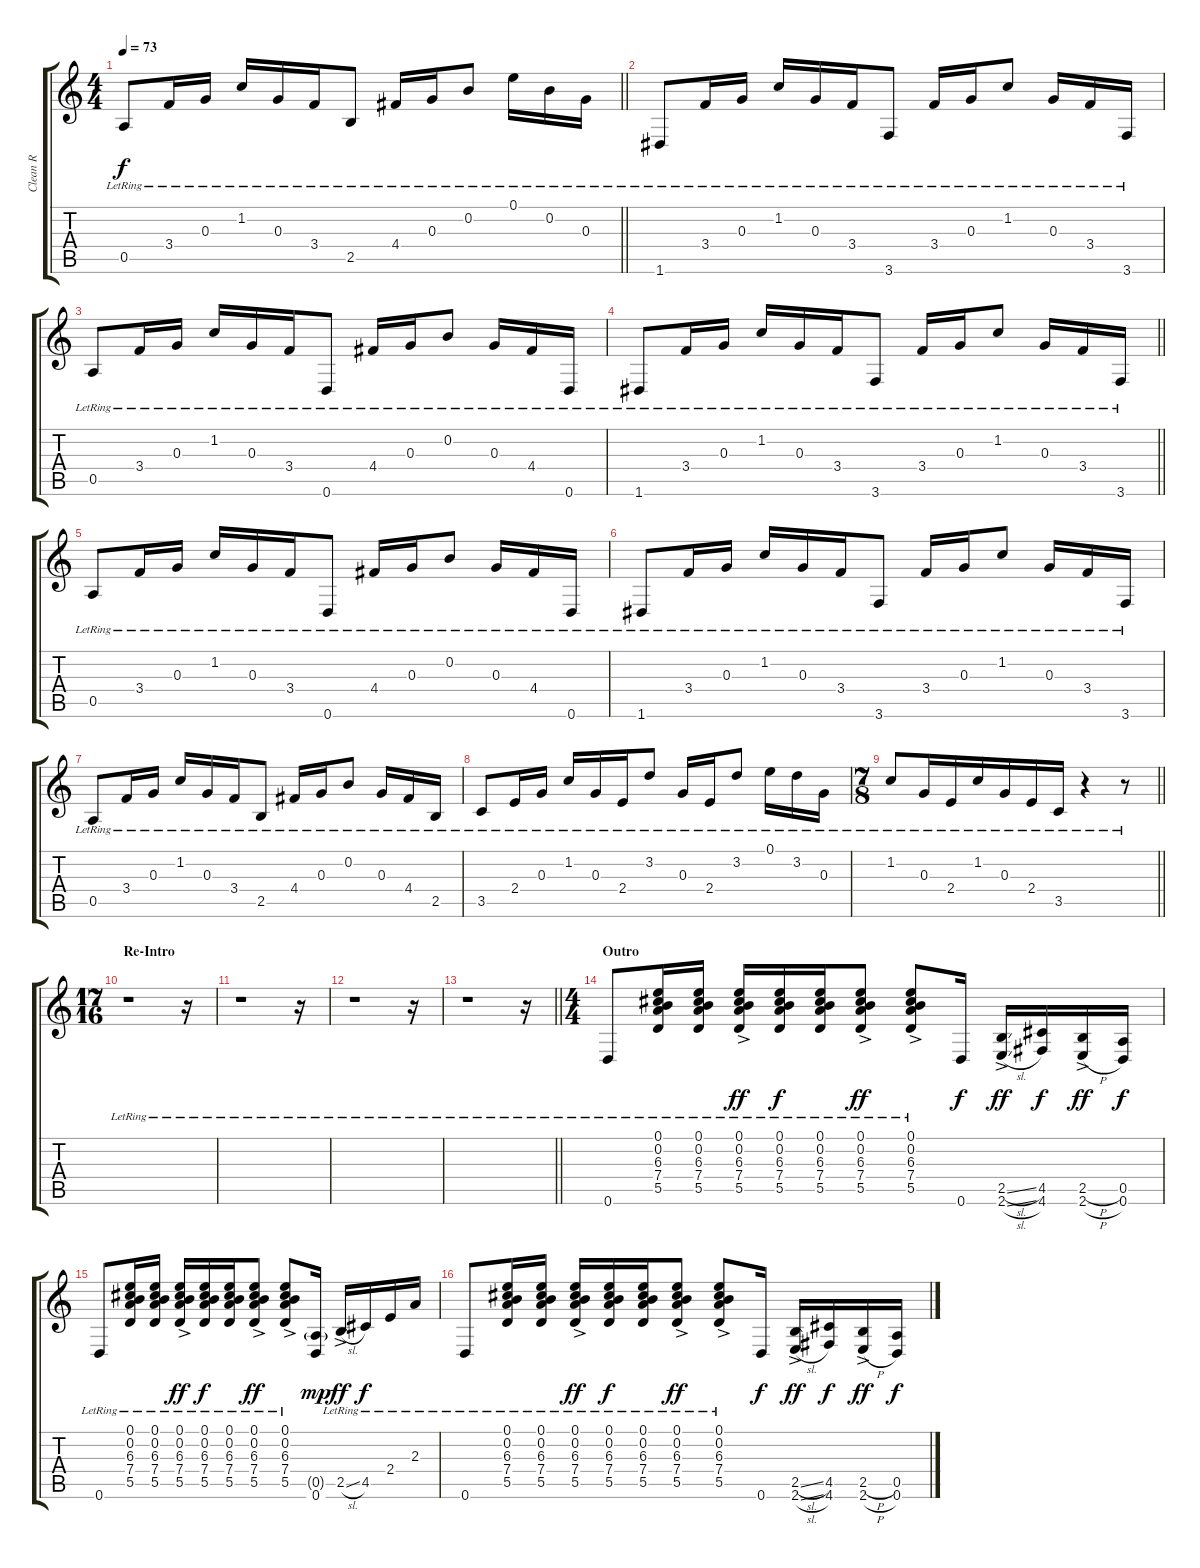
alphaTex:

\track ("Clean R" "Clean R") {instrument electricguitarclean}
\staff {score tabs}
\tuning (E4 B3 G3 D3 A2 D2) {hide}
\ts (4 4)
\tempo 73
\clef g2
\barLineRight lightlight
\ks c
0.5{lr}.8{dy f} 3.4{lr}.16 0.3{lr}.16 1.2{lr}.16 0.3{lr}.16 3.4{lr}.16 2.5{lr}.8 4.4{lr}.16 0.3{lr}.16 0.2{lr}.8 0.1{lr}.16 0.2{lr}.16 0.3{lr}.16 |
1.6{lr}.8 3.4{lr}.16 0.3{lr}.16 1.2{lr}.16 0.3{lr}.16 3.4{lr}.16 3.6{lr}.8 3.4{lr}.16 0.3{lr}.16 1.2{lr}.8 0.3{lr}.16 3.4{lr}.16 3.6{lr}.16 |
0.5{lr}.8 3.4{lr}.16 0.3{lr}.16 1.2{lr}.16 0.3{lr}.16 3.4{lr}.16 0.6{lr}.8 4.4{lr}.16 0.3{lr}.16 0.2{lr}.8 0.3{lr}.16 4.4{lr}.16 0.6{lr}.16 |
\barLineRight lightlight
1.6{lr}.8 3.4{lr}.16 0.3{lr}.16 1.2{lr}.16 0.3{lr}.16 3.4{lr}.16 3.6{lr}.8 3.4{lr}.16 0.3{lr}.16 1.2{lr}.8 0.3{lr}.16 3.4{lr}.16 3.6{lr}.16 |
0.5{lr}.8 3.4{lr}.16 0.3{lr}.16 1.2{lr}.16 0.3{lr}.16 3.4{lr}.16 0.6{lr}.8 4.4{lr}.16 0.3{lr}.16 0.2{lr}.8 0.3{lr}.16 4.4{lr}.16 0.6{lr}.16 |
1.6{lr}.8 3.4{lr}.16 0.3{lr}.16 1.2{lr}.16 0.3{lr}.16 3.4{lr}.16 3.6{lr}.8 3.4{lr}.16 0.3{lr}.16 1.2{lr}.8 0.3{lr}.16 3.4{lr}.16 3.6{lr}.16 |
0.5{lr}.8 3.4{lr}.16 0.3{lr}.16 1.2{lr}.16 0.3{lr}.16 3.4{lr}.16 2.5{lr}.8 4.4{lr}.16 0.3{lr}.16 0.2{lr}.8 0.3{lr}.16 4.4{lr}.16 2.5{lr}.16 |
3.5{lr}.8 2.4{lr}.16 0.3{lr}.16 1.2{lr}.16 0.3{lr}.16 2.4{lr}.16 3.2{lr}.8 0.3{lr}.16 2.4{lr}.16 3.2{lr}.8 0.1{lr}.16 3.2{lr}.16 0.3{lr}.16 |
\ts (7 8)
\barLineRight lightlight
1.2{lr}.8 0.3{lr}.16 2.4{lr}.16 1.2{lr}.16 0.3{lr}.16 2.4{lr}.16 3.5{lr}.16 r.4 r.8 |
\ts (17 16)
\section ("" "Re-Intro")
r.1 r.16 |
r.1 r.16 |
r.1 r.16 |
\barLineRight lightlight
r.1 r.16 |
\ts (4 4)
\section ("" "Outro")
0.6{lr}.8 (0.1{lr} 0.2{lr} 6.3{lr} 7.4{lr} 5.5{lr}).16 (0.1{lr} 0.2{lr} 6.3{lr} 7.4{lr} 5.5{lr}).16 (0.1{ac lr} 0.2{ac lr} 6.3{ac lr} 7.4{ac lr} 5.5{ac lr}).16{dy ff} (0.1{lr} 0.2{lr} 6.3{lr} 7.4{lr} 5.5{lr}).16{dy f} (0.1{lr} 0.2{lr} 6.3{lr} 7.4{lr} 5.5{lr}).16 (0.1{ac lr} 0.2{ac lr} 6.3{ac lr} 7.4{ac lr} 5.5{ac lr}).8{dy ff} (0.1{ac lr} 0.2{ac lr} 6.3{ac lr} 7.4{ac lr} 5.5{ac lr}).8 0.6.16{dy f} (2.5{sl ac} 2.6{sl ac}).16{dy ff} (4.5 4.6).16{dy f} (2.5{h ac} 2.6{h ac}).16{dy ff} (0.5 0.6).16{dy f} |
0.6{lr}.8 (0.1{lr} 0.2{lr} 6.3{lr} 7.4{lr} 5.5{lr}).16 (0.1{lr} 0.2{lr} 6.3{lr} 7.4{lr} 5.5{lr}).16 (0.1{ac lr} 0.2{ac lr} 6.3{ac lr} 7.4{ac lr} 5.5{ac lr}).16{dy ff} (0.1{lr} 0.2{lr} 6.3{lr} 7.4{lr} 5.5{lr}).16{dy f} (0.1{lr} 0.2{lr} 6.3{lr} 7.4{lr} 5.5{lr}).16 (0.1{ac lr} 0.2{ac lr} 6.3{ac lr} 7.4{ac lr} 5.5{ac lr}).8{dy ff} (0.1{ac lr} 0.2{ac lr} 6.3{ac lr} 7.4{ac lr} 5.5{ac lr}).8 (0.5{g} 0.6).16{dy mp} 2.5{sl ac lr}.16{dy ff} 4.5{lr}.16{dy f} 2.4{lr}.16 2.3{lr}.16 |
0.6{lr}.8 (0.1{lr} 0.2{lr} 6.3{lr} 7.4{lr} 5.5{lr}).16 (0.1{lr} 0.2{lr} 6.3{lr} 7.4{lr} 5.5{lr}).16 (0.1{ac lr} 0.2{ac lr} 6.3{ac lr} 7.4{ac lr} 5.5{ac lr}).16{dy ff} (0.1{lr} 0.2{lr} 6.3{lr} 7.4{lr} 5.5{lr}).16{dy f} (0.1{lr} 0.2{lr} 6.3{lr} 7.4{lr} 5.5{lr}).16 (0.1{ac lr} 0.2{ac lr} 6.3{ac lr} 7.4{ac lr} 5.5{ac lr}).8{dy ff} (0.1{ac lr} 0.2{ac lr} 6.3{ac lr} 7.4{ac lr} 5.5{ac lr}).8 0.6.16{dy f} (2.5{sl ac} 2.6{sl ac}).16{dy ff} (4.5 4.6).16{dy f} (2.5{h ac} 2.6{h ac}).16{dy ff} (0.5 0.6).16{dy f}
